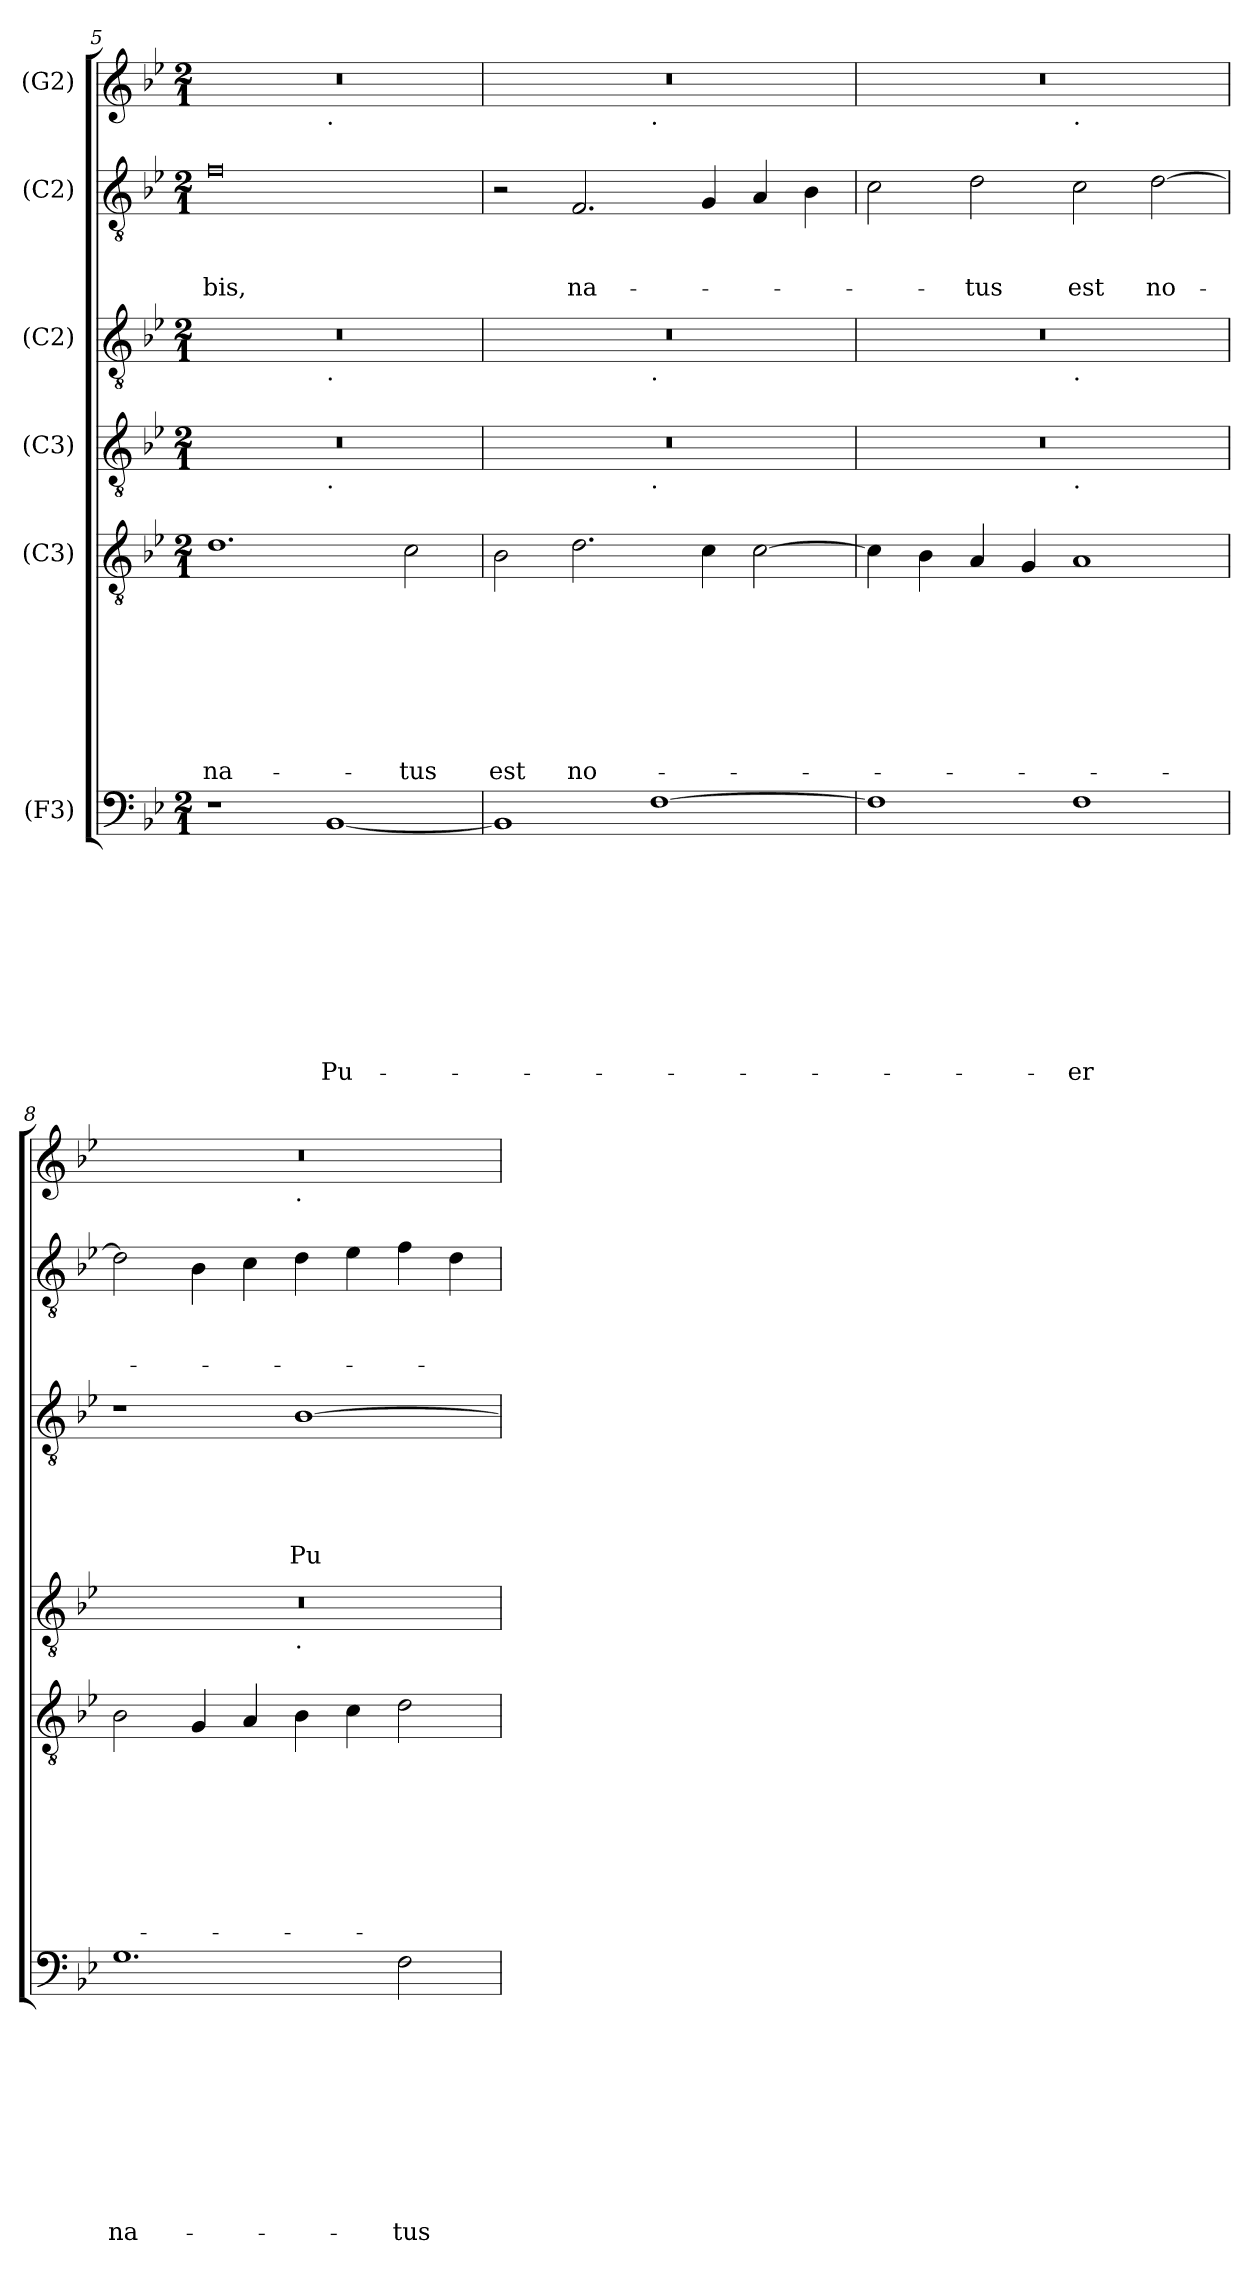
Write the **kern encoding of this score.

**kern	**text	**text	**text	**text	**text	**text	**text	**text	**text	**text	**kern	**text	**text	**text	**text	**text	**text	**text	**text	**kern	**kern	**text	**text	**text	**text	**text	**kern	**text	**text	**text	**kern
*part6	*part6	*part6	*part6	*part6	*part6	*part6	*part6	*part6	*part6	*part6	*part5	*part5	*part5	*part5	*part5	*part5	*part5	*part5	*part5	*part4	*part3	*part3	*part3	*part3	*part3	*part3	*part2	*part2	*part2	*part2	*part1
*staff6	*staff6	*staff6	*staff6	*staff6	*staff6	*staff6	*staff6	*staff6	*staff6	*staff6	*staff5	*staff5	*staff5	*staff5	*staff5	*staff5	*staff5	*staff5	*staff5	*staff4	*staff3	*staff3	*staff3	*staff3	*staff3	*staff3	*staff2	*staff2	*staff2	*staff2	*staff1
*I"(F3)	*	*	*	*	*	*	*	*	*	*	*I"(C3)	*	*	*	*	*	*	*	*	*I"(C3)	*I"(C2)	*	*	*	*	*	*I"(C2)	*	*	*	*I"(G2)
*clefF4	*	*	*	*	*	*	*	*	*	*	*clefGv2	*	*	*	*	*	*	*	*	*clefGv2	*clefGv2	*	*	*	*	*	*clefGv2	*	*	*	*clefG2
*k[b-e-]	*	*	*	*	*	*	*	*	*	*	*k[b-e-]	*	*	*	*	*	*	*	*	*k[b-e-]	*k[b-e-]	*	*	*	*	*	*k[b-e-]	*	*	*	*k[b-e-]
*B-:	*	*	*	*	*	*	*	*	*	*	*B-:	*	*	*	*	*	*	*	*	*B-:	*B-:	*	*	*	*	*	*B-:	*	*	*	*B-:
*M2/1	*	*	*	*	*	*	*	*	*	*	*M2/1	*	*	*	*	*	*	*	*	*M2/1	*M2/1	*	*	*	*	*	*M2/1	*	*	*	*M2/1
=5	=5	=5	=5	=5	=5	=5	=5	=5	=5	=5	=5	=5	=5	=5	=5	=5	=5	=5	=5	=5	=5	=5	=5	=5	=5	=5	=5	=5	=5	=5	=5
!	!	!	!	!	!	!	!	!	!	!	!	!	!	!	!	!	!	!	!LO:LY:b	!	!	!	!	!	!	!	!	!	!	!LO:LY:b	!
*	*	*	*	*	*	*	*	*	*	*	*	*	*	*	*	*	*	*	*	*^	*^	*	*	*	*	*	*	*	*	*	*^
1r	.	.	.	.	.	.	.	.	.	.	1.d	.	.	.	.	.	.	.	na-	0r	1ryy	0r	1ryy	.	.	.	.	.	0f	.	.	-bis,	0r	1ryy
!	!	!	!	!	!	!	!	!	!	!	!	!	!	!	!	!	!	!	!	!	!	!	!	!	!	!	!	!	!	!	!	!	!	!LO:TX:b:t=.
!	!	!	!	!	!	!	!	!	!	!	!	!	!	!	!	!	!	!	!	!	!	!	!LO:TX:b:t=.	!	!	!	!	!	!	!	!	!	!	!
!	!	!	!	!	!	!	!	!	!	!	!	!	!	!	!	!	!	!	!	!	!LO:TX:b:t=.	!	!	!	!	!	!	!	!	!	!	!	!	!
!	!	!	!	!	!	!	!	!	!	!LO:LY:b	!	!	!	!	!	!	!	!	!	!	!	!	!	!	!	!	!	!	!	!	!	!	!	!
[<1BB-	.	.	.	.	.	.	.	.	.	Pu-	.	.	.	.	.	.	.	.	.	.	1ryy	.	1ryy	.	.	.	.	.	.	.	.	.	.	1ryy
!	!	!	!	!	!	!	!	!	!	!	!	!	!	!	!	!	!	!	!LO:LY:b	!	!	!	!	!	!	!	!	!	!	!	!	!	!	!
.	.	.	.	.	.	.	.	.	.	.	2c\	.	.	.	.	.	.	.	-tus	.	.	.	.	.	.	.	.	.	.	.	.	.	.	.
=6	=6	=6	=6	=6	=6	=6	=6	=6	=6	=6	=6	=6	=6	=6	=6	=6	=6	=6	=6	=6	=6	=6	=6	=6	=6	=6	=6	=6	=6	=6	=6	=6	=6	=6
!	!	!	!	!	!	!	!	!	!	!	!	!	!	!	!	!	!	!	!LO:LY:b	!	!	!	!	!	!	!	!	!	!	!	!	!	!	!
1BB-]	.	.	.	.	.	.	.	.	.	.	2B-\	.	.	.	.	.	.	.	est	0r	1ryy	0r	1ryy	.	.	.	.	.	2r	.	.	.	0r	1ryy
!	!	!	!	!	!	!	!	!	!	!	!	!	!	!	!	!	!	!	!LO:LY:b	!	!	!	!	!	!	!	!	!	!	!	!	!LO:LY:b	!	!
.	.	.	.	.	.	.	.	.	.	.	2.d\	.	.	.	.	.	.	.	no-	.	.	.	.	.	.	.	.	.	2.F/	.	.	na-	.	.
!	!	!	!	!	!	!	!	!	!	!	!	!	!	!	!	!	!	!	!	!	!	!	!	!	!	!	!	!	!	!	!	!	!	!LO:TX:b:t=.
!	!	!	!	!	!	!	!	!	!	!	!	!	!	!	!	!	!	!	!	!	!	!	!LO:TX:b:t=.	!	!	!	!	!	!	!	!	!	!	!
!	!	!	!	!	!	!	!	!	!	!	!	!	!	!	!	!	!	!	!	!	!LO:TX:b:t=.	!	!	!	!	!	!	!	!	!	!	!	!	!
[<1F	.	.	.	.	.	.	.	.	.	.	.	.	.	.	.	.	.	.	.	.	1ryy	.	1ryy	.	.	.	.	.	.	.	.	.	.	1ryy
.	.	.	.	.	.	.	.	.	.	.	4c\	.	.	.	.	.	.	.	.	.	.	.	.	.	.	.	.	.	4G/	.	.	.	.	.
.	.	.	.	.	.	.	.	.	.	.	[<2c\	.	.	.	.	.	.	.	.	.	.	.	.	.	.	.	.	.	4A/	.	.	.	.	.
.	.	.	.	.	.	.	.	.	.	.	.	.	.	.	.	.	.	.	.	.	.	.	.	.	.	.	.	.	4B-\	.	.	.	.	.
!!LO:LB:g=z	!!
=7	=7	=7	=7	=7	=7	=7	=7	=7	=7	=7	=7	=7	=7	=7	=7	=7	=7	=7	=7	=7	=7	=7	=7	=7	=7	=7	=7	=7	=7	=7	=7	=7	=7	=7
1F]	.	.	.	.	.	.	.	.	.	.	4c\]	.	.	.	.	.	.	.	.	0r	1ryy	0r	1ryy	.	.	.	.	.	2c\	.	.	.	0r	1ryy
.	.	.	.	.	.	.	.	.	.	.	4B-\	.	.	.	.	.	.	.	.	.	.	.	.	.	.	.	.	.	.	.	.	.	.	.
!	!	!	!	!	!	!	!	!	!	!	!	!	!	!	!	!	!	!	!	!	!	!	!	!	!	!	!	!	!	!	!	!LO:LY:b	!	!
.	.	.	.	.	.	.	.	.	.	.	4A/	.	.	.	.	.	.	.	.	.	.	.	.	.	.	.	.	.	2d\	.	.	-tus	.	.
.	.	.	.	.	.	.	.	.	.	.	4G/	.	.	.	.	.	.	.	.	.	.	.	.	.	.	.	.	.	.	.	.	.	.	.
!	!	!	!	!	!	!	!	!	!	!	!	!	!	!	!	!	!	!	!	!	!	!	!	!	!	!	!	!	!	!	!	!	!	!LO:TX:b:t=.
!	!	!	!	!	!	!	!	!	!	!	!	!	!	!	!	!	!	!	!	!	!	!	!LO:TX:b:t=.	!	!	!	!	!	!	!	!	!	!	!
!	!	!	!	!	!	!	!	!	!	!	!	!	!	!	!	!	!	!	!	!	!LO:TX:b:t=.	!	!	!	!	!	!	!	!	!	!	!	!	!
!	!	!	!	!	!	!	!	!	!	!LO:LY:b	!	!	!	!	!	!	!	!	!	!	!	!	!	!	!	!	!	!	!	!	!	!LO:LY:b	!	!
1F	.	.	.	.	.	.	.	.	.	-er	1A	.	.	.	.	.	.	.	.	.	1ryy	.	1ryy	.	.	.	.	.	2c\	.	.	est	.	1ryy
!	!	!	!	!	!	!	!	!	!	!	!	!	!	!	!	!	!	!	!	!	!	!	!	!	!	!	!	!	!	!	!	!LO:LY:b	!	!
.	.	.	.	.	.	.	.	.	.	.	.	.	.	.	.	.	.	.	.	.	.	.	.	.	.	.	.	.	[>2d\	.	.	no-	.	.
=8	=8	=8	=8	=8	=8	=8	=8	=8	=8	=8	=8	=8	=8	=8	=8	=8	=8	=8	=8	=8	=8	=8	=8	=8	=8	=8	=8	=8	=8	=8	=8	=8	=8	=8
!	!	!	!	!	!	!	!	!	!	!LO:LY:b	!	!	!	!	!	!	!	!	!	!	!	!	!	!	!	!	!	!	!	!	!	!	!	!
*	*	*	*	*	*	*	*	*	*	*	*	*	*	*	*	*	*	*	*	*	*	*v	*v	*	*	*	*	*	*	*	*	*	*	*
1.G	.	.	.	.	.	.	.	.	.	na-	2B-\	.	.	.	.	.	.	.	.	0r	1ryy	1r	.	.	.	.	.	2d\]	.	.	.	0r	1ryy
.	.	.	.	.	.	.	.	.	.	.	4G/	.	.	.	.	.	.	.	.	.	.	.	.	.	.	.	.	4B-\	.	.	.	.	.
.	.	.	.	.	.	.	.	.	.	.	4A/	.	.	.	.	.	.	.	.	.	.	.	.	.	.	.	.	4c\	.	.	.	.	.
!	!	!	!	!	!	!	!	!	!	!	!	!	!	!	!	!	!	!	!	!	!	!	!	!	!	!	!	!	!	!	!	!	!LO:TX:b:t=.
!	!	!	!	!	!	!	!	!	!	!	!	!	!	!	!	!	!	!	!	!	!LO:TX:b:t=.	!	!	!	!	!	!	!	!	!	!	!	!
!	!	!	!	!	!	!	!	!	!	!	!	!	!	!	!	!	!	!	!	!	!	!	!	!	!	!	!LO:LY:b	!	!	!	!	!	!
.	.	.	.	.	.	.	.	.	.	.	4B-\	.	.	.	.	.	.	.	.	.	1ryy	[>1B-	.	.	.	.	Pu-	4d\	.	.	.	.	1ryy
.	.	.	.	.	.	.	.	.	.	.	4c\	.	.	.	.	.	.	.	.	.	.	.	.	.	.	.	.	4e-\	.	.	.	.	.
!	!	!	!	!	!	!	!	!	!	!LO:LY:b	!	!	!	!	!	!	!	!	!	!	!	!	!	!	!	!	!	!	!	!	!	!	!
2F\	.	.	.	.	.	.	.	.	.	-tus	2d\	.	.	.	.	.	.	.	.	.	.	.	.	.	.	.	.	4f\	.	.	.	.	.
.	.	.	.	.	.	.	.	.	.	.	.	.	.	.	.	.	.	.	.	.	.	.	.	.	.	.	.	4d\	.	.	.	.	.
*	*	*	*	*	*	*	*	*	*	*	*	*	*	*	*	*	*	*	*	*v	*v	*	*	*	*	*	*	*	*	*	*	*v	*v
=	=	=	=	=	=	=	=	=	=	=	=	=	=	=	=	=	=	=	=	=	=	=	=	=	=	=	=	=	=	=	=
*-	*-	*-	*-	*-	*-	*-	*-	*-	*-	*-	*-	*-	*-	*-	*-	*-	*-	*-	*-	*-	*-	*-	*-	*-	*-	*-	*-	*-	*-	*-	*-
